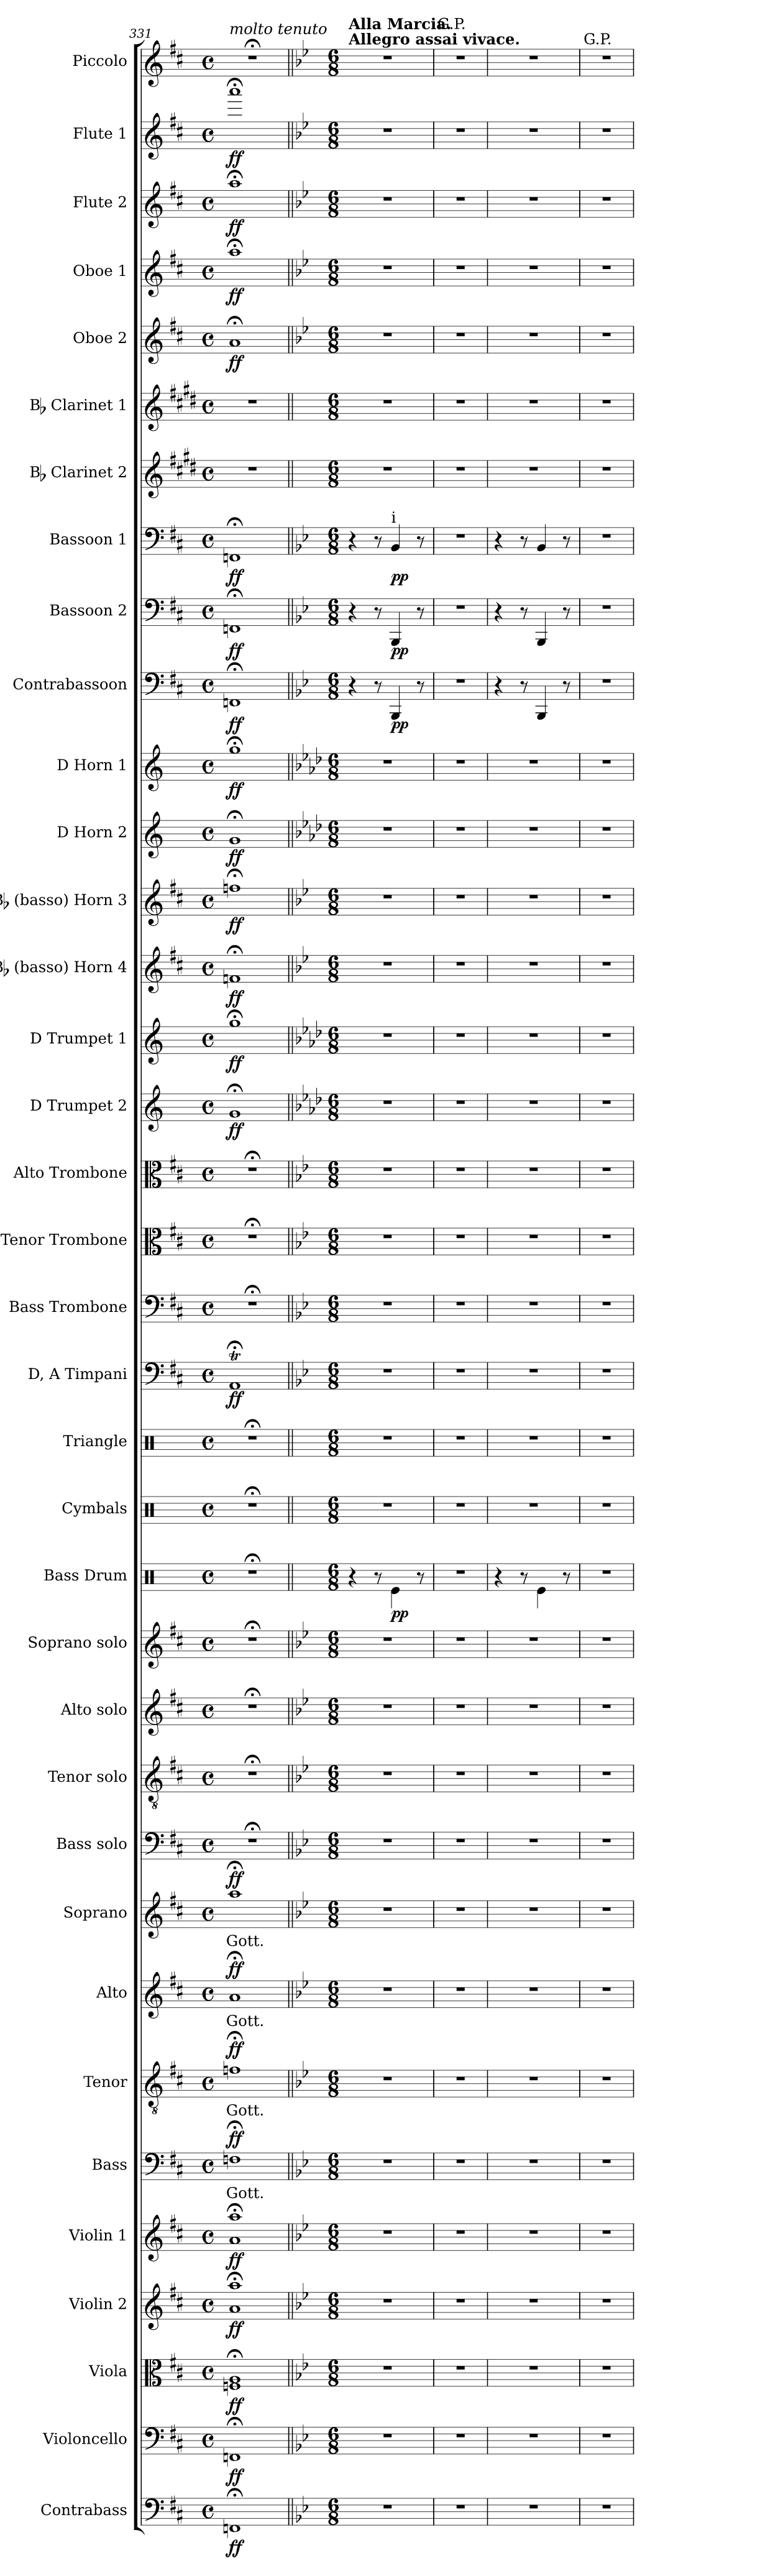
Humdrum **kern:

**kern	**dynam	**kern	**dynam	**kern	**dynam	**kern	**dynam	**kern	**dynam	**kern	**text	**dynam	**kern	**text	**dynam	**kern	**text	**dynam	**kern	**text	**dynam	**kern	**kern	**kern	**kern	**kern	**dynam	**kern	**kern	**kern	**dynam	**kern	**kern	**kern	**kern	**dynam	**kern	**dynam	**kern	**dynam	**kern	**dynam	**kern	**dynam	**kern	**dynam	**kern	**dynam	**kern	**dynam	**kern	**dynam	**kern	**kern	**kern	**dynam	**kern	**dynam	**kern	**dynam	**kern	**dynam	**kern
*part36	*part36	*part35	*part35	*part34	*part34	*part33	*part33	*part32	*part32	*part31	*part31	*part31	*part30	*part30	*part30	*part29	*part29	*part29	*part28	*part28	*part28	*part27	*part26	*part25	*part24	*part23	*part23	*part22	*part21	*part20	*part20	*part19	*part18	*part17	*part16	*part16	*part15	*part15	*part14	*part14	*part13	*part13	*part12	*part12	*part11	*part11	*part10	*part10	*part9	*part9	*part8	*part8	*part7	*part6	*part5	*part5	*part4	*part4	*part3	*part3	*part2	*part2	*part1
*staff36	*staff36	*staff35	*staff35	*staff34	*staff34	*staff33	*staff33	*staff32	*staff32	*staff31	*staff31	*staff31	*staff30	*staff30	*staff30	*staff29	*staff29	*staff29	*staff28	*staff28	*staff28	*staff27	*staff26	*staff25	*staff24	*staff23	*staff23	*staff22	*staff21	*staff20	*staff20	*staff19	*staff18	*staff17	*staff16	*staff16	*staff15	*staff15	*staff14	*staff14	*staff13	*staff13	*staff12	*staff12	*staff11	*staff11	*staff10	*staff10	*staff9	*staff9	*staff8	*staff8	*staff7	*staff6	*staff5	*staff5	*staff4	*staff4	*staff3	*staff3	*staff2	*staff2	*staff1
*I"Contrabass	*	*I"Violoncello	*	*I"Viola	*	*I"Violin 2	*	*I"Violin 1	*	*I"Bass	*	*	*I"Tenor	*	*	*I"Alto	*	*	*I"Soprano	*	*	*I"Bass solo	*I"Tenor solo	*I"Alto solo	*I"Soprano solo	*I"Bass Drum	*	*I"Cymbals	*I"Triangle	*I"D, A Timpani	*	*I"Bass Trombone	*I"Tenor Trombone	*I"Alto Trombone	*I"D Trumpet 2	*	*I"D Trumpet 1	*	*I"Bb (basso) Horn 4	*	*I"Bb (basso) Horn 3	*	*I"D Horn 2	*	*I"D Horn 1	*	*I"Contrabassoon	*	*I"Bassoon 2	*	*I"Bassoon 1	*	*I"Bb Clarinet 2	*I"Bb Clarinet 1	*I"Oboe 2	*	*I"Oboe 1	*	*I"Flute 2	*	*I"Flute 1	*	*I"Piccolo
*I'Cb	*	*I'Vc	*	*I'Vla	*	*I'Vln 2	*	*I'Vln 1	*	*I'B	*	*	*I'T	*	*	*I'A	*	*	*I'S	*	*	*I'B solo	*I'T solo	*I'A solo	*I'S solo	*I'B Dr	*	*I'Cym	*I'Tri	*I'Timp	*	*I'B Trb	*I'T Trb	*I'A Trb	*I'Tpt 2	*	*I'Tpt 1	*	*I'Hn 4	*	*I'Hn 3	*	*I'Hn 2	*	*I'Hn 1	*	*I'C Bsn	*	*I'Bsn 2	*	*I'Bsn 1	*	*I'Cl 2	*I'Cl 1	*I'Ob 2	*	*I'Ob 1	*	*I'Fl 2	*	*I'Fl 1	*	*I'Picc
*clefF4	*	*clefF4	*	*clefC3	*	*clefG2	*	*clefG2	*	*clefF4	*	*	*clefGv2	*	*	*clefG2	*	*	*clefG2	*	*	*clefF4	*clefGv2	*clefG2	*clefG2	*clefX	*	*clefX	*clefX	*clefF4	*	*clefF4	*clefC3	*clefC3	*clefG2	*	*clefG2	*	*clefG2	*	*clefG2	*	*clefG2	*	*clefG2	*	*clefF4	*	*clefF4	*	*clefF4	*	*clefG2	*clefG2	*clefG2	*	*clefG2	*	*clefG2	*	*clefG2	*	*clefG2
*ITrd7c12	*	*	*	*	*	*	*	*	*	*	*	*	*	*	*	*	*	*	*	*	*	*	*	*	*	*	*	*	*	*	*	*	*	*	*ITrd-1c-2	*	*ITrd-1c-2	*	*ITrd8c14	*	*ITrd8c14	*	*ITrd6c10	*	*ITrd6c10	*	*ITrd7c12	*	*	*	*	*	*ITrd1c2	*ITrd1c2	*	*	*	*	*	*	*	*	*ITrd-7c-12
*k[f#c#]	*	*k[f#c#]	*	*k[f#c#]	*	*k[f#c#]	*	*k[f#c#]	*	*k[f#c#]	*	*	*k[f#c#]	*	*	*k[f#c#]	*	*	*k[f#c#]	*	*	*k[f#c#]	*k[f#c#]	*k[f#c#]	*k[f#c#]	*k[]	*	*k[]	*k[]	*k[f#c#]	*	*k[f#c#]	*k[f#c#]	*k[f#c#]	*k[f#c#]	*	*k[f#c#]	*	*k[f#c#]	*	*k[f#c#]	*	*k[f#c#]	*	*k[f#c#]	*	*k[f#c#]	*	*k[f#c#]	*	*k[f#c#]	*	*k[f#c#]	*k[f#c#]	*k[f#c#]	*	*k[f#c#]	*	*k[f#c#]	*	*k[f#c#]	*	*k[f#c#]
*M4/4	*	*M4/4	*	*M4/4	*	*M4/4	*	*M4/4	*	*M4/4	*	*	*M4/4	*	*	*M4/4	*	*	*M4/4	*	*	*M4/4	*M4/4	*M4/4	*M4/4	*M4/4	*	*M4/4	*M4/4	*M4/4	*	*M4/4	*M4/4	*M4/4	*M4/4	*	*M4/4	*	*M4/4	*	*M4/4	*	*M4/4	*	*M4/4	*	*M4/4	*	*M4/4	*	*M4/4	*	*M4/4	*M4/4	*M4/4	*	*M4/4	*	*M4/4	*	*M4/4	*	*M4/4
*met(c)	*	*met(c)	*	*met(c)	*	*met(c)	*	*met(c)	*	*met(c)	*	*	*met(c)	*	*	*met(c)	*	*	*met(c)	*	*	*met(c)	*met(c)	*met(c)	*met(c)	*met(c)	*	*met(c)	*met(c)	*met(c)	*	*met(c)	*met(c)	*met(c)	*met(c)	*	*met(c)	*	*met(c)	*	*met(c)	*	*met(c)	*	*met(c)	*	*met(c)	*	*met(c)	*	*met(c)	*	*met(c)	*met(c)	*met(c)	*	*met(c)	*	*met(c)	*	*met(c)	*	*met(c)
=331	=331	=331	=331	=331	=331	=331	=331	=331	=331	=331	=331	=331	=331	=331	=331	=331	=331	=331	=331	=331	=331	=331	=331	=331	=331	=331	=331	=331	=331	=331	=331	=331	=331	=331	=331	=331	=331	=331	=331	=331	=331	=331	=331	=331	=331	=331	=331	=331	=331	=331	=331	=331	=331	=331	=331	=331	=331	=331	=331	=331	=331	=331	=331
!	!	!	!	!	!	!	!	!	!	!	!	!	!	!	!	!	!	!	!	!	!	!	!	!	!	!	!	!	!	!	!	!	!	!	!	!	!	!	!	!	!	!	!	!	!	!	!	!	!	!	!	!	!	!	!	!	!	!	!	!	!	!	!LO:TX:a:i:t=molto tenuto
!	!LO:DY:b	!	!LO:DY:b	!	!LO:DY:b	!	!LO:DY:b	!	!LO:DY:b	!	!LO:LY:b	!LO:DY:a	!	!LO:LY:b	!LO:DY:a	!	!LO:LY:b	!LO:DY:a	!	!LO:LY:b	!LO:DY:a	!	!	!	!	!	!	!	!	!	!LO:DY:b	!	!	!	!	!LO:DY:b	!	!LO:DY:b	!	!LO:DY:b	!	!LO:DY:b	!	!LO:DY:b	!	!LO:DY:b	!	!LO:DY:b	!	!LO:DY:b	!	!LO:DY:b	!	!	!	!LO:DY:b	!	!LO:DY:b	!	!LO:DY:b	!	!LO:DY:b	!
1FFFn;<	ff	1FFn;<	ff	1Fn;< 1A;<	ff	1a;< 1aa;<	ff	1a;< 1aa;<	ff	1Fn;<	Gott.	ff	1fn;<	Gott.	ff	1a;<	Gott.	ff	1aa;<	Gott.	ff	1r;<	1r;<	1r;<	1r;<	1r;<	.	1r;<	1r;<	1AA;<T	ff	1r;<	1r;<	1r;<	1a;<	ff	1aa;<	ff	1Fn;<	ff	1fn;<	ff	1A;<	ff	1a;<	ff	1FFFn;<	ff	1FFn;<	ff	1FFn;<	ff	1r	1r	1a;<	ff	1aa;<	ff	1aa;<	ff	1aaa;<	ff	1r;<
!!LO:PB:g=z
=332||	=332||	=332||	=332||	=332||	=332||	=332||	=332||	=332||	=332||	=332||	=332||	=332||	=332||	=332||	=332||	=332||	=332||	=332||	=332||	=332||	=332||	=332||	=332||	=332||	=332||	=332||	=332||	=332||	=332||	=332||	=332||	=332||	=332||	=332||	=332||	=332||	=332||	=332||	=332||	=332||	=332||	=332||	=332||	=332||	=332||	=332||	=332||	=332||	=332||	=332||	=332||	=332||	=332||	=332||	=332||	=332||	=332||	=332||	=332||	=332||	=332||	=332||	=332||
*k[b-e-]	*	*k[b-e-]	*	*k[b-e-]	*	*k[b-e-]	*	*k[b-e-]	*	*k[b-e-]	*	*	*k[b-e-]	*	*	*k[b-e-]	*	*	*k[b-e-]	*	*	*k[b-e-]	*k[b-e-]	*k[b-e-]	*k[b-e-]	*	*	*	*	*k[b-e-]	*	*k[b-e-]	*k[b-e-]	*k[b-e-]	*k[b-e-]	*	*k[b-e-]	*	*k[b-e-]	*	*k[b-e-]	*	*k[b-e-]	*	*k[b-e-]	*	*k[b-e-]	*	*k[b-e-]	*	*k[b-e-]	*	*k[b-e-]	*k[b-e-]	*k[b-e-]	*	*k[b-e-]	*	*k[b-e-]	*	*k[b-e-]	*	*k[b-e-]
*M6/8	*	*M6/8	*	*M6/8	*	*M6/8	*	*M6/8	*	*M6/8	*	*	*M6/8	*	*	*M6/8	*	*	*M6/8	*	*	*M6/8	*M6/8	*M6/8	*M6/8	*M6/8	*	*M6/8	*M6/8	*M6/8	*	*M6/8	*M6/8	*M6/8	*M6/8	*	*M6/8	*	*M6/8	*	*M6/8	*	*M6/8	*	*M6/8	*	*M6/8	*	*M6/8	*	*M6/8	*	*M6/8	*M6/8	*M6/8	*	*M6/8	*	*M6/8	*	*M6/8	*	*M6/8
*	*	*	*	*	*	*	*	*	*	*	*	*	*	*	*	*	*	*	*	*	*	*	*	*	*	*	*	*	*	*	*	*	*	*	*	*	*	*	*	*	*	*	*	*	*	*	*	*	*	*	*	*	*	*	*	*	*	*	*	*	*	*	*MM126
!	!	!	!	!	!	!	!	!	!	!	!	!	!	!	!	!	!	!	!	!	!	!	!	!	!	!	!	!	!	!	!	!	!	!	!	!	!	!	!	!	!	!	!	!	!	!	!	!	!	!	!	!	!	!	!	!	!	!	!	!	!	!	!LO:TX:a:B:t=Allegro assai vivace.
!	!	!	!	!	!	!	!	!	!	!	!	!	!	!	!	!	!	!	!	!	!	!	!	!	!	!	!	!	!	!	!	!	!	!	!	!	!	!	!	!	!	!	!	!	!	!	!	!	!	!	!	!	!	!	!	!	!	!	!	!	!	!	!LO:TX:a:B:t=Alla Marcia.
2.r	.	2.r	.	2.r	.	2.r	.	2.r	.	2.r	.	.	2.r	.	.	2.r	.	.	2.r	.	.	2.r	2.r	2.r	2.r	4r	.	2.r	2.r	2.r	.	2.r	2.r	2.r	2.r	.	2.r	.	2.r	.	2.r	.	2.r	.	2.r	.	4r	.	4r	.	4r	.	2.r	2.r	2.r	.	2.r	.	2.r	.	2.r	.	2.r
.	.	.	.	.	.	.	.	.	.	.	.	.	.	.	.	.	.	.	.	.	.	.	.	.	.	8r	.	.	.	.	.	.	.	.	.	.	.	.	.	.	.	.	.	.	.	.	8r	.	8r	.	8r	.	.	.	.	.	.	.	.	.	.	.	.
!	!	!	!	!	!	!	!	!	!	!	!	!	!	!	!	!	!	!	!	!	!	!	!	!	!	!	!	!	!	!	!	!	!	!	!	!	!	!	!	!	!	!	!	!	!	!	!	!	!	!	!LO:TX:a:t=i	!	!	!	!	!	!	!	!	!	!	!	!
!	!	!	!	!	!	!	!	!	!	!	!	!	!	!	!	!	!	!	!	!	!	!	!	!	!	!	!LO:DY:b	!	!	!	!	!	!	!	!	!	!	!	!	!	!	!	!	!	!	!	!	!LO:DY:b	!	!LO:DY:b	!	!LO:DY:b	!	!	!	!	!	!	!	!	!	!	!
.	.	.	.	.	.	.	.	.	.	.	.	.	.	.	.	.	.	.	.	.	.	.	.	.	.	4Re\	pp	.	.	.	.	.	.	.	.	.	.	.	.	.	.	.	.	.	.	.	4BBBB-/	pp	4BBB-/	pp	4BB-/	pp	.	.	.	.	.	.	.	.	.	.	.
.	.	.	.	.	.	.	.	.	.	.	.	.	.	.	.	.	.	.	.	.	.	.	.	.	.	8r	.	.	.	.	.	.	.	.	.	.	.	.	.	.	.	.	.	.	.	.	8r	.	8r	.	8r	.	.	.	.	.	.	.	.	.	.	.	.
=333	=333	=333	=333	=333	=333	=333	=333	=333	=333	=333	=333	=333	=333	=333	=333	=333	=333	=333	=333	=333	=333	=333	=333	=333	=333	=333	=333	=333	=333	=333	=333	=333	=333	=333	=333	=333	=333	=333	=333	=333	=333	=333	=333	=333	=333	=333	=333	=333	=333	=333	=333	=333	=333	=333	=333	=333	=333	=333	=333	=333	=333	=333	=333
!	!	!	!	!	!	!	!	!	!	!	!	!	!	!	!	!	!	!	!	!	!	!	!	!	!	!	!	!	!	!	!	!	!	!	!	!	!	!	!	!	!	!	!	!	!	!	!	!	!	!	!	!	!	!	!	!	!	!	!	!	!	!	!LO:TX:a:t=G.P.
2.r	.	2.r	.	2.r	.	2.r	.	2.r	.	2.r	.	.	2.r	.	.	2.r	.	.	2.r	.	.	2.r	2.r	2.r	2.r	2.r	.	2.r	2.r	2.r	.	2.r	2.r	2.r	2.r	.	2.r	.	2.r	.	2.r	.	2.r	.	2.r	.	2.r	.	2.r	.	2.r	.	2.r	2.r	2.r	.	2.r	.	2.r	.	2.r	.	2.r
=334	=334	=334	=334	=334	=334	=334	=334	=334	=334	=334	=334	=334	=334	=334	=334	=334	=334	=334	=334	=334	=334	=334	=334	=334	=334	=334	=334	=334	=334	=334	=334	=334	=334	=334	=334	=334	=334	=334	=334	=334	=334	=334	=334	=334	=334	=334	=334	=334	=334	=334	=334	=334	=334	=334	=334	=334	=334	=334	=334	=334	=334	=334	=334
2.r	.	2.r	.	2.r	.	2.r	.	2.r	.	2.r	.	.	2.r	.	.	2.r	.	.	2.r	.	.	2.r	2.r	2.r	2.r	4r	.	2.r	2.r	2.r	.	2.r	2.r	2.r	2.r	.	2.r	.	2.r	.	2.r	.	2.r	.	2.r	.	4r	.	4r	.	4r	.	2.r	2.r	2.r	.	2.r	.	2.r	.	2.r	.	2.r
.	.	.	.	.	.	.	.	.	.	.	.	.	.	.	.	.	.	.	.	.	.	.	.	.	.	8r	.	.	.	.	.	.	.	.	.	.	.	.	.	.	.	.	.	.	.	.	8r	.	8r	.	8r	.	.	.	.	.	.	.	.	.	.	.	.
.	.	.	.	.	.	.	.	.	.	.	.	.	.	.	.	.	.	.	.	.	.	.	.	.	.	4Re\	.	.	.	.	.	.	.	.	.	.	.	.	.	.	.	.	.	.	.	.	4BBBB-/	.	4BBB-/	.	4BB-/	.	.	.	.	.	.	.	.	.	.	.	.
.	.	.	.	.	.	.	.	.	.	.	.	.	.	.	.	.	.	.	.	.	.	.	.	.	.	8r	.	.	.	.	.	.	.	.	.	.	.	.	.	.	.	.	.	.	.	.	8r	.	8r	.	8r	.	.	.	.	.	.	.	.	.	.	.	.
=335	=335	=335	=335	=335	=335	=335	=335	=335	=335	=335	=335	=335	=335	=335	=335	=335	=335	=335	=335	=335	=335	=335	=335	=335	=335	=335	=335	=335	=335	=335	=335	=335	=335	=335	=335	=335	=335	=335	=335	=335	=335	=335	=335	=335	=335	=335	=335	=335	=335	=335	=335	=335	=335	=335	=335	=335	=335	=335	=335	=335	=335	=335	=335
!	!	!	!	!	!	!	!	!	!	!	!	!	!	!	!	!	!	!	!	!	!	!	!	!	!	!	!	!	!	!	!	!	!	!	!	!	!	!	!	!	!	!	!	!	!	!	!	!	!	!	!	!	!	!	!	!	!	!	!	!	!	!	!LO:TX:a:t=G.P.
2.r	.	2.r	.	2.r	.	2.r	.	2.r	.	2.r	.	.	2.r	.	.	2.r	.	.	2.r	.	.	2.r	2.r	2.r	2.r	2.r	.	2.r	2.r	2.r	.	2.r	2.r	2.r	2.r	.	2.r	.	2.r	.	2.r	.	2.r	.	2.r	.	2.r	.	2.r	.	2.r	.	2.r	2.r	2.r	.	2.r	.	2.r	.	2.r	.	2.r
=	=	=	=	=	=	=	=	=	=	=	=	=	=	=	=	=	=	=	=	=	=	=	=	=	=	=	=	=	=	=	=	=	=	=	=	=	=	=	=	=	=	=	=	=	=	=	=	=	=	=	=	=	=	=	=	=	=	=	=	=	=	=	=
*-	*-	*-	*-	*-	*-	*-	*-	*-	*-	*-	*-	*-	*-	*-	*-	*-	*-	*-	*-	*-	*-	*-	*-	*-	*-	*-	*-	*-	*-	*-	*-	*-	*-	*-	*-	*-	*-	*-	*-	*-	*-	*-	*-	*-	*-	*-	*-	*-	*-	*-	*-	*-	*-	*-	*-	*-	*-	*-	*-	*-	*-	*-	*-
